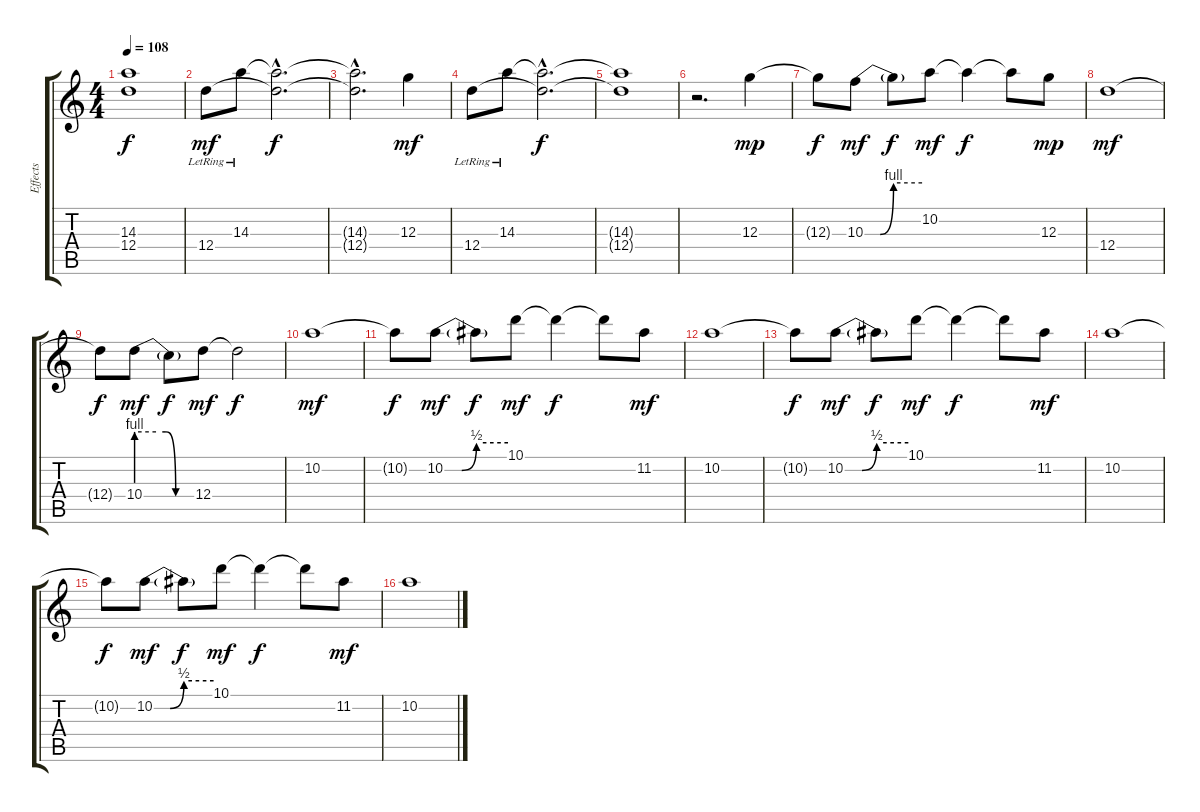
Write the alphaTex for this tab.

\track ("Effects" "Effects") {instrument electricguitarjazz}
\staff {score tabs}
\tuning (E4 B3 G3 D3 A2 E2) {hide}
\ts (4 4)
\tempo 108
\clef g2
\ks c
(14.3{t} 12.4{t}).1{dy f} |
12.4{lr}.8{dy mf} 14.3{lr}.8 (14.3{hac t} 12.4{hac t}).2{d dy f} |
(14.3{hac t} 12.4{hac t}).2{d} 12.3.4{dy mf} |
12.4{lr}.8 14.3{lr}.8 (14.3{hac t} 12.4{hac t}).2{d dy f} |
(14.3{t} 12.4{t}).1 |
r.2{d} 12.3.4{dy mp} |
12.3{t}.8{dy f} 10.3{be (custom 0 0 16 0 30 4 60 4)}.8{dy mf} 10.3{t}.8{dy f} 10.2.8{dy mf} 10.2{t}.4{dy f} 10.2{t}.8 12.3.8{dy mp} |
12.4.1{dy mf} |
12.4{t}.8{dy f} 10.4{be (custom 0 4 20 4 30 4 40 0 60 0)}.8{dy mf} 10.4{t}.8{dy f} 12.4.8{dy mf} 12.4{t}.2{dy f} |
10.2.1{dy mf} |
10.2{t}.8{dy f} 10.2{be (custom 0 0 16 0 30 2 60 2)}.8{dy mf} 10.2{t}.8{dy f} 10.1.8{dy mf} 10.1{t}.4{dy f} 10.1{t}.8 11.2.8{dy mf} |
10.2.1 |
10.2{t}.8{dy f} 10.2{be (custom 0 0 16 0 30 2 60 2)}.8{dy mf} 10.2{t}.8{dy f} 10.1.8{dy mf} 10.1{t}.4{dy f} 10.1{t}.8 11.2.8{dy mf} |
10.2.1 |
10.2{t}.8{dy f} 10.2{be (custom 0 0 16 0 30 2 60 2)}.8{dy mf} 10.2{t}.8{dy f} 10.1.8{dy mf} 10.1{t}.4{dy f} 10.1{t}.8 11.2.8{dy mf} |
10.2.1
